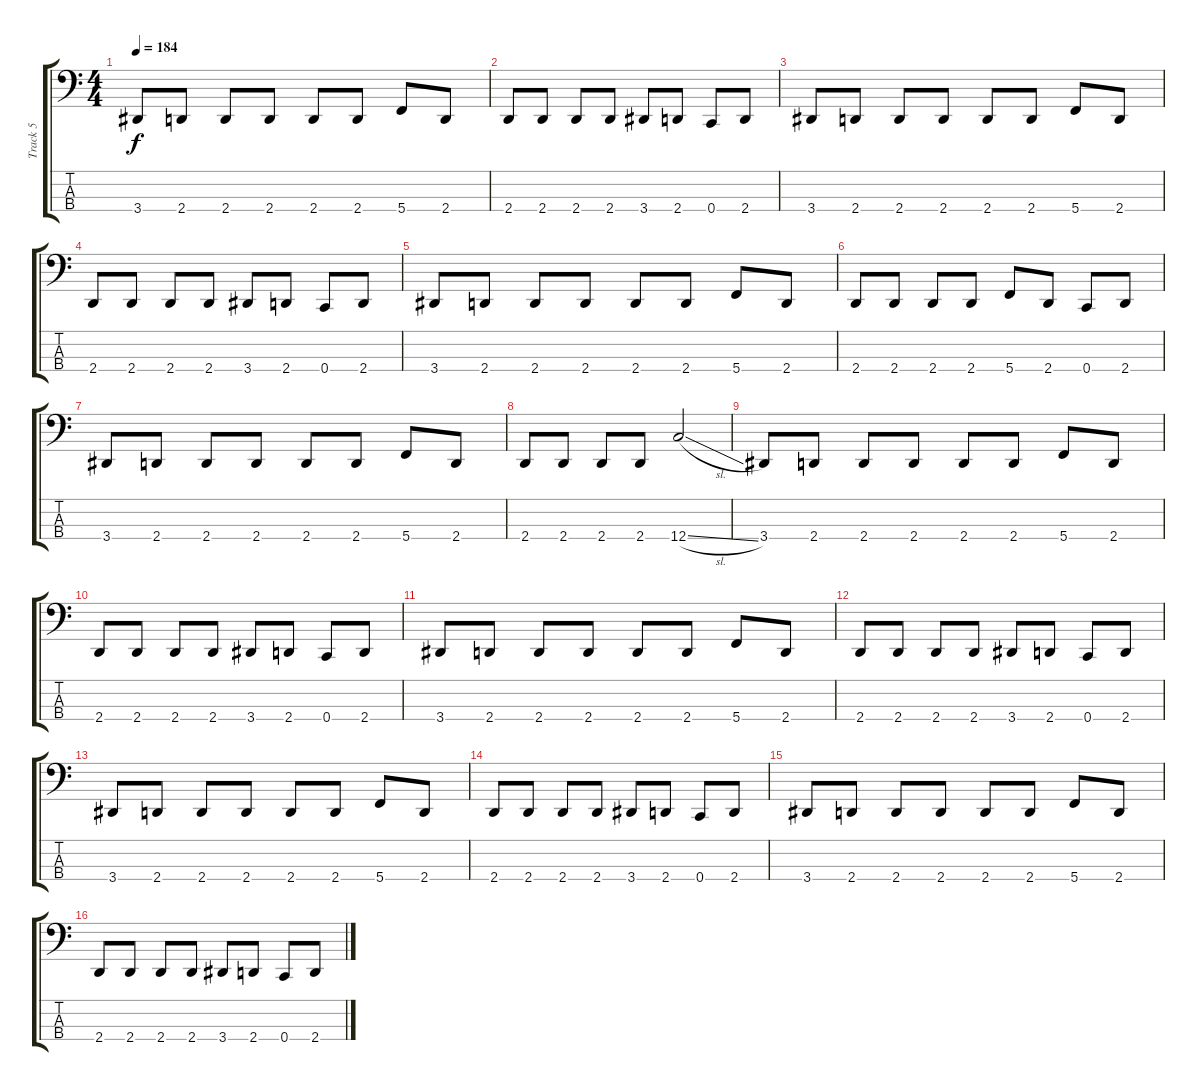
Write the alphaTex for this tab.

\track ("Track 5" "Track 5") {instrument electricbasspick}
\staff {score tabs}
\tuning (F2 C2 G1 C1) {hide}
\ts (4 4)
\tempo 184
\clef f4
\ks c
3.4.8{dy f} 2.4.8 2.4.8 2.4.8 2.4.8 2.4.8 5.4.8 2.4.8 |
2.4.8 2.4.8 2.4.8 2.4.8 3.4.8 2.4.8 0.4.8 2.4.8 |
3.4.8 2.4.8 2.4.8 2.4.8 2.4.8 2.4.8 5.4.8 2.4.8 |
2.4.8 2.4.8 2.4.8 2.4.8 3.4.8 2.4.8 0.4.8 2.4.8 |
3.4.8 2.4.8 2.4.8 2.4.8 2.4.8 2.4.8 5.4.8 2.4.8 |
2.4.8 2.4.8 2.4.8 2.4.8 5.4.8 2.4.8 0.4.8 2.4.8 |
3.4.8 2.4.8 2.4.8 2.4.8 2.4.8 2.4.8 5.4.8 2.4.8 |
2.4.8 2.4.8 2.4.8 2.4.8 12.4{sl}.2 |
3.4.8 2.4.8 2.4.8 2.4.8 2.4.8 2.4.8 5.4.8 2.4.8 |
2.4.8 2.4.8 2.4.8 2.4.8 3.4.8 2.4.8 0.4.8 2.4.8 |
3.4.8 2.4.8 2.4.8 2.4.8 2.4.8 2.4.8 5.4.8 2.4.8 |
2.4.8 2.4.8 2.4.8 2.4.8 3.4.8 2.4.8 0.4.8 2.4.8 |
3.4.8 2.4.8 2.4.8 2.4.8 2.4.8 2.4.8 5.4.8 2.4.8 |
2.4.8 2.4.8 2.4.8 2.4.8 3.4.8 2.4.8 0.4.8 2.4.8 |
3.4.8 2.4.8 2.4.8 2.4.8 2.4.8 2.4.8 5.4.8 2.4.8 |
2.4.8 2.4.8 2.4.8 2.4.8 3.4.8 2.4.8 0.4.8 2.4.8
